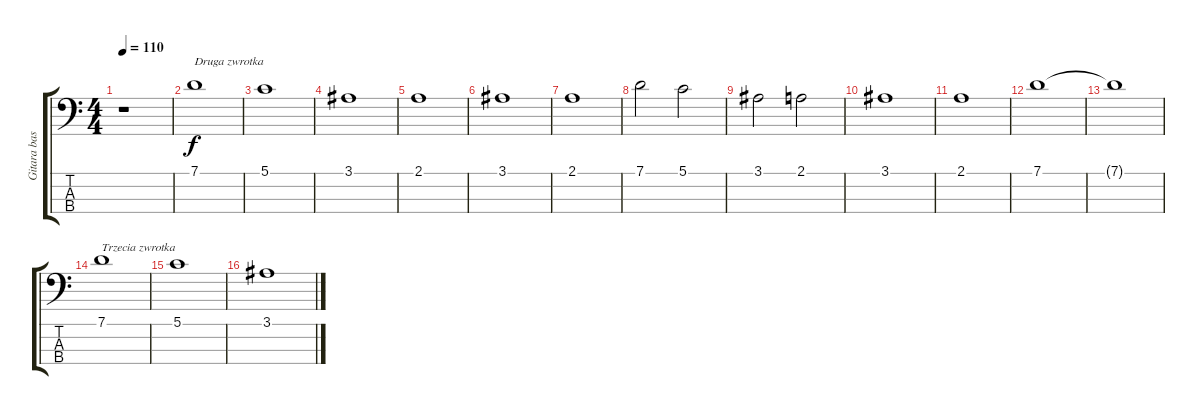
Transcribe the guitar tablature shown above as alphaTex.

\track ("Gitara basowa - R. Ziobro" "Gitara bas") {instrument acousticguitarnylon}
\staff {score tabs}
\tuning (G2 D2 A1 E1) {hide}
\ts (4 4)
\tempo 110
\clef f4
\ks c
r.1{dy f} |
7.1.1{txt "Druga zwrotka"} |
5.1.1 |
3.1.1 |
2.1.1 |
3.1.1 |
2.1.1 |
7.1.2 5.1.2 |
3.1.2 2.1.2 |
3.1.1 |
2.1.1 |
7.1.1 |
7.1{t}.1 |
7.1.1{txt "Trzecia zwrotka"} |
5.1.1 |
3.1.1
